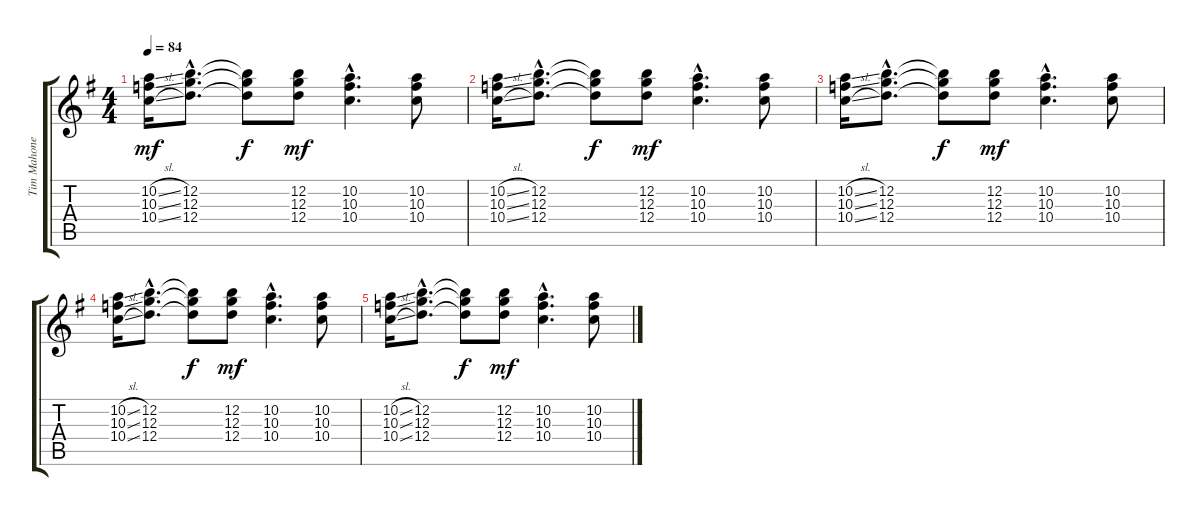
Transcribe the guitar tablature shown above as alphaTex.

\track ("Tim Mahoney (Guitar 2)" "Tim Mahone") {instrument electricguitarjazz}
\staff {score tabs}
\tuning (E4 B3 G3 D3 A2 E2) {hide}
\ts (4 4)
\tempo 84
\clef g2
\ks g
(10.2{sl} 10.3{sl} 10.4{sl}).16{dy mf} (12.2{hac} 12.3{hac} 12.4{hac}).8{d} (12.2{t} 12.3{t} 12.4{t}).8{dy f} (12.2 12.3 12.4).8{dy mf} (10.2{hac} 10.3{hac} 10.4{hac}).4{d} (10.2 10.3 10.4).8 |
(10.2{sl} 10.3{sl} 10.4{sl}).16 (12.2{hac} 12.3{hac} 12.4{hac}).8{d} (12.2{t} 12.3{t} 12.4{t}).8{dy f} (12.2 12.3 12.4).8{dy mf} (10.2{hac} 10.3{hac} 10.4{hac}).4{d} (10.2 10.3 10.4).8 |
(10.2{sl} 10.3{sl} 10.4{sl}).16 (12.2{hac} 12.3{hac} 12.4{hac}).8{d} (12.2{t} 12.3{t} 12.4{t}).8{dy f} (12.2 12.3 12.4).8{dy mf} (10.2{hac} 10.3{hac} 10.4{hac}).4{d} (10.2 10.3 10.4).8 |
(10.2{sl} 10.3{sl} 10.4{sl}).16 (12.2{hac} 12.3{hac} 12.4{hac}).8{d} (12.2{t} 12.3{t} 12.4{t}).8{dy f} (12.2 12.3 12.4).8{dy mf} (10.2{hac} 10.3{hac} 10.4{hac}).4{d} (10.2 10.3 10.4).8 |
(10.2{sl} 10.3{sl} 10.4{sl}).16 (12.2{hac} 12.3{hac} 12.4{hac}).8{d} (12.2{t} 12.3{t} 12.4{t}).8{dy f} (12.2 12.3 12.4).8{dy mf} (10.2{hac} 10.3{hac} 10.4{hac}).4{d} (10.2 10.3 10.4).8
